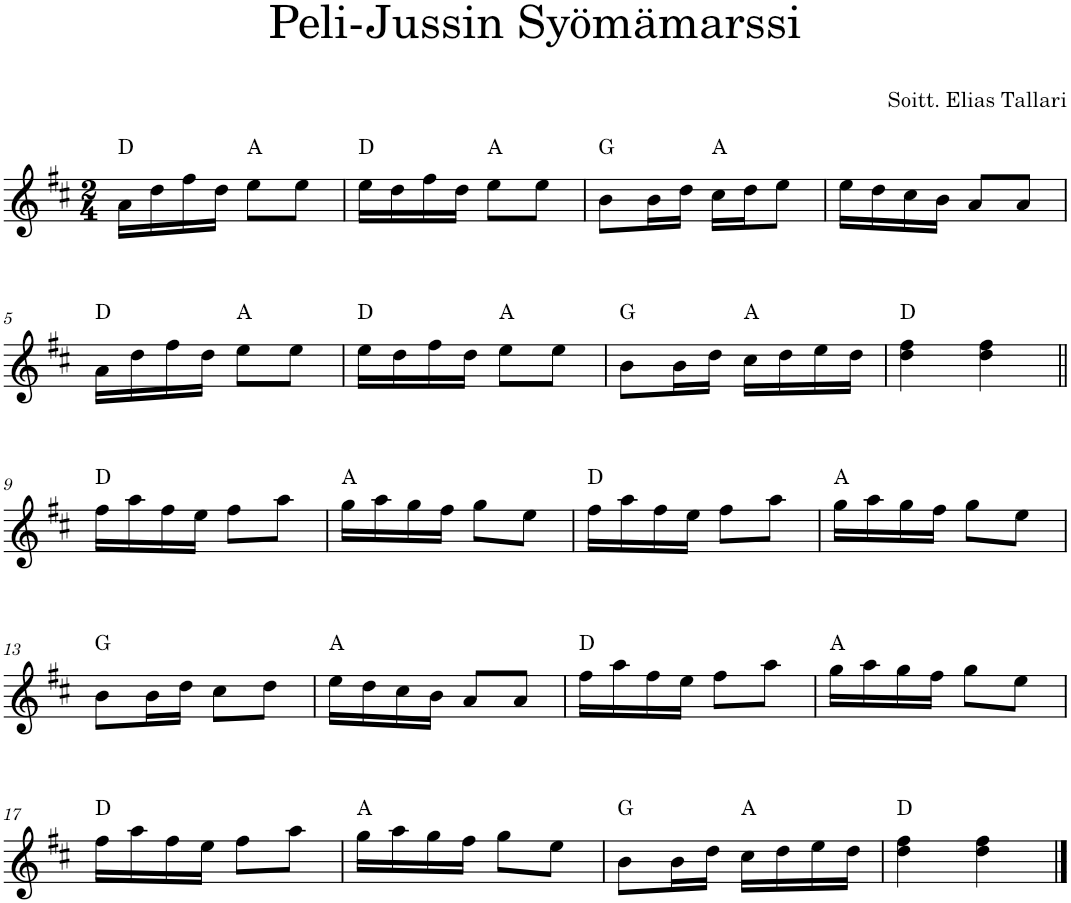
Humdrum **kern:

**kern	**harte
*part1	*part1
*staff1	*
*I"Violin	*
*I'Vln.	*
*clefG2	*
*k[f#c#]	*
*M2/4	*
=1	=1
16a\LL	D:maj
16dd\	.
16ff#\	.
16dd\JJ	.
8ee\L	A:maj
8ee\J	.
=2	=2
16ee\LL	D:maj
16dd\	.
16ff#\	.
16dd\JJ	.
8ee\L	A:maj
8ee\J	.
=3	=3
8b\L	G:maj
16b\L	.
16dd\JJ	.
16cc#\LL	A:maj
16dd\J	.
8ee\J	.
=4	=4
16ee\LL	.
16dd\	.
16cc#\	.
16b\JJ	.
8a/L	.
8a/J	.
!!LO:LB:g=z
=5	=5
16a\LL	D:maj
16dd\	.
16ff#\	.
16dd\JJ	.
8ee\L	A:maj
8ee\J	.
=6	=6
16ee\LL	D:maj
16dd\	.
16ff#\	.
16dd\JJ	.
8ee\L	A:maj
8ee\J	.
=7	=7
8b\L	G:maj
16b\L	.
16dd\JJ	.
16cc#\LL	A:maj
16dd\	.
16ee\	.
16dd\JJ	.
=8	=8
4dd\ 4ff#\	D:maj
4dd\ 4ff#\	.
!!LO:LB:g=z
=9||	=9||
16ff#\LL	D:maj
16aa\	.
16ff#\	.
16ee\JJ	.
8ff#\L	.
8aa\J	.
=10	=10
16gg\LL	A:maj
16aa\	.
16gg\	.
16ff#\JJ	.
8gg\L	.
8ee\J	.
=11	=11
16ff#\LL	D:maj
16aa\	.
16ff#\	.
16ee\JJ	.
8ff#\L	.
8aa\J	.
=12	=12
16gg\LL	A:maj
16aa\	.
16gg\	.
16ff#\JJ	.
8gg\L	.
8ee\J	.
!!LO:LB:g=z
=13	=13
8b\L	G:maj
16b\L	.
16dd\JJ	.
8cc#\L	.
8dd\J	.
=14	=14
16ee\LL	A:maj
16dd\	.
16cc#\	.
16b\JJ	.
8a/L	.
8a/J	.
=15	=15
16ff#\LL	D:maj
16aa\	.
16ff#\	.
16ee\JJ	.
8ff#\L	.
8aa\J	.
=16	=16
16gg\LL	A:maj
16aa\	.
16gg\	.
16ff#\JJ	.
8gg\L	.
8ee\J	.
!!LO:LB:g=z
=17	=17
16ff#\LL	D:maj
16aa\	.
16ff#\	.
16ee\JJ	.
8ff#\L	.
8aa\J	.
=18	=18
16gg\LL	A:maj
16aa\	.
16gg\	.
16ff#\JJ	.
8gg\L	.
8ee\J	.
=19	=19
8b\L	G:maj
16b\L	.
16dd\JJ	.
16cc#\LL	A:maj
16dd\	.
16ee\	.
16dd\JJ	.
=20	=20
4dd\ 4ff#\	D:maj
4dd\ 4ff#\	.
==	==
*-	*-
